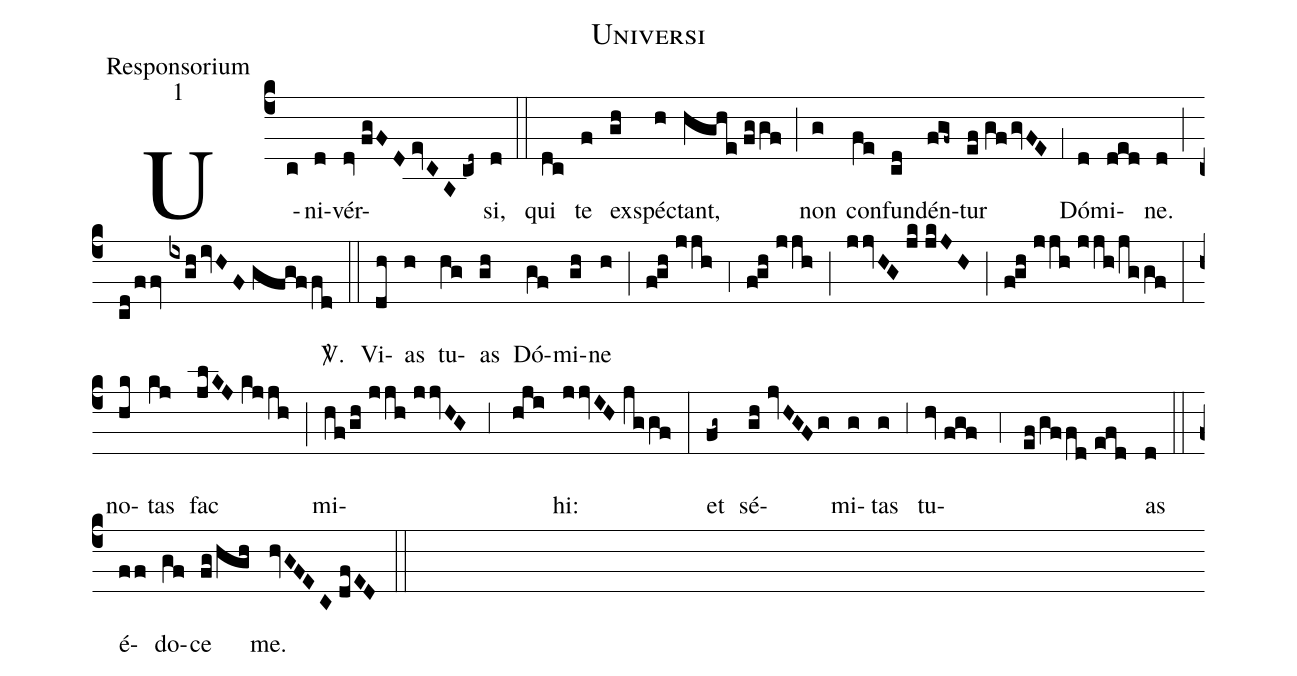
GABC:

name:Universi;
office-part:Responsorium;
mode:1;
%%
(c4) U(c)ni(d)vér(dv//fgFD//evCA//cd~)si,(d) (::) qui(dc) te(f) ex(gh)spé(h)ctant,(hghe//fggf) (;) non(g) con(fe)fun(cd)dén(fgf~)tur(ef//gf/gvFE) (;1) Dó(d)mi(ded)ne.(d) (;) (cd/ffv//ixgh/ivHF//gfgffd) <sp>V/</sp>.(::) Vi(dh)as(h) tu(hg)as(gh) Dó(gf)mi(gh)ne(h) (;) (f!gh//jjh) (;4) (f!gh//jjh) (;) (jjvHG//jk//jkJH) (;) (f!gh//jjh//jjh/jggf) (:) no(hk)tas(kj) fac(jlKJ//kjjh) (;) mi(hf/gh//jjh//jjvHG;3hji)hi:(jjvIH//jggf) (:) et(fg~) sé(gh//jvHGFg)mi(g)tas(g) (;3) tu(hv//fgf;4ef/gffd//efd)as(d) (::) é(ff)do(gf)ce(fg/hgh) me.(hvGFEC//dfED) (::)
